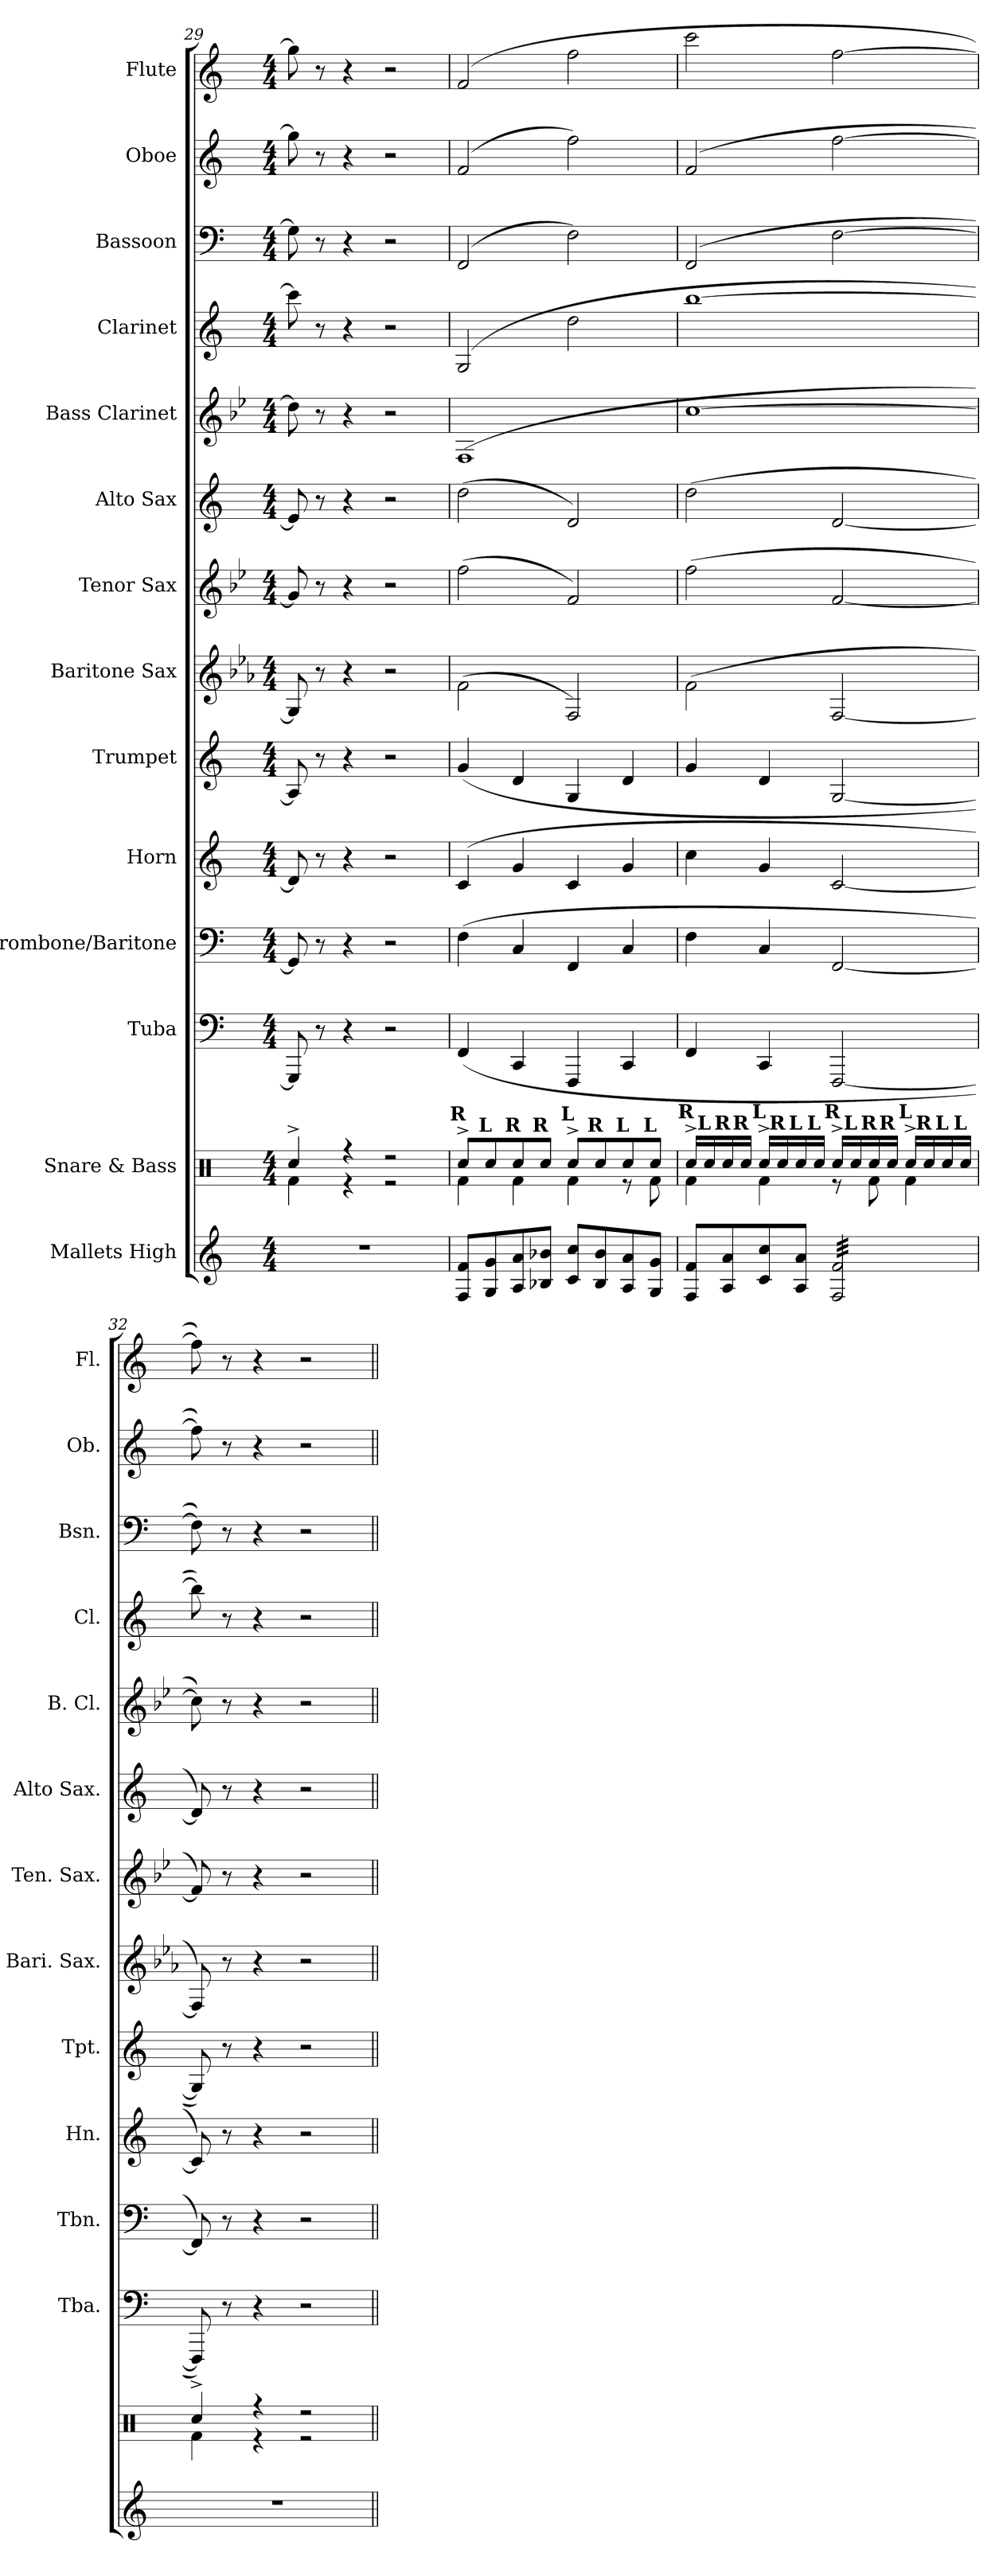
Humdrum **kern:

**kern	**kern	**kern	**kern	**kern	**kern	**kern	**kern	**kern	**kern	**kern	**kern	**kern	**kern
*part14	*part13	*part12	*part11	*part10	*part9	*part8	*part7	*part6	*part5	*part4	*part3	*part2	*part1
*staff14	*staff13	*staff12	*staff11	*staff10	*staff9	*staff8	*staff7	*staff6	*staff5	*staff4	*staff3	*staff2	*staff1
*I"Mallets High	*I"Snare & Bass	*I"Tuba	*I"Trombone/Baritone	*I"Horn	*I"Trumpet	*I"Baritone Sax	*I"Tenor Sax	*I"Alto Sax	*I"Bass Clarinet	*I"Clarinet	*I"Bassoon	*I"Oboe	*I"Flute
*	*	*I'Tba.	*I'Tbn.	*I'Hn.	*I'Tpt.	*I'Bari. Sax.	*I'Ten. Sax.	*I'Alto Sax.	*I'B. Cl.	*I'Cl.	*I'Bsn.	*I'Ob.	*I'Fl.
!!LO:PB:g=z
*clefG2	*clefX	*clefF4	*clefF4	*clefG2	*clefG2	*clefG2	*clefG2	*clefG2	*clefG2	*clefG2	*clefF4	*clefG2	*clefG2
*	*	*	*	*ITrd4c7	*ITrd1c2	*ITrd12c21	*ITrd8c14	*ITrd5c9	*ITrd8c14	*ITrd1c2	*	*	*
*k[]	*k[]	*k[]	*k[]	*k[b-]	*k[b-e-]	*k[b-e-a-]	*k[b-e-]	*k[b-e-a-]	*k[b-e-]	*k[b-e-]	*k[]	*k[]	*k[]
*M4/4	*M4/4	*M4/4	*M4/4	*M4/4	*M4/4	*M4/4	*M4/4	*M4/4	*M4/4	*M4/4	*M4/4	*M4/4	*M4/4
=29	=29	=29	=29	=29	=29	=29	=29	=29	=29	=29	=29	=29	=29
*	*^	*	*	*	*	*	*	*	*	*	*	*	*
1r	4Rcc^i/	4Rfi\	8GGG-i/]	8GG-i/]	8G-i/]	8G-i/]	8GG-i/]	8G-i/]	8G-i/]	8d-i\]	8bb-i\]	8G-i\]	8gg-i\]	8gg-i\]
.	.	.	8r	8r	8r	8r	8r	8r	8r	8r	8r	8r	8r	8r
.	4r	4r	4r	4r	4r	4r	4r	4r	4r	4r	4r	4r	4r	4r
.	2r	2r	2r	2r	2r	2r	2r	2r	2r	2r	2r	2r	2r	2r
=30	=30	=30	=30	=30	=30	=30	=30	=30	=30	=30	=30	=30	=30	=30
!	!LO:TX:a:B:cj:t=R	!	!	!	!	!	!	!	!	!	!	!	!	!
8Fi/ 8fiL	8Rcc^i/L	4Rfi\	(4FFi/	(4Fi\	(4Fi/	(4fi/	(2Fi\	(2fi\	(2fi\	(1FFi	(2Fi/	(2FFi/	(2fi/	(2fi/
!	!LO:TX:a:B:cj:t=L	!	!	!	!	!	!	!	!	!	!	!	!	!
8Gi/ 8gi	8Rcci/	.	.	.	.	.	.	.	.	.	.	.	.	.
!	!LO:TX:a:B:cj:t=R	!	!	!	!	!	!	!	!	!	!	!	!	!
8Ai/ 8ai	8Rcci/	4Rfi\	4CCi/	4Ci/	4ci/	4ci/	.	.	.	.	.	.	.	.
!	!LO:TX:a:B:cj:t=R	!	!	!	!	!	!	!	!	!	!	!	!	!
8B-Xi/ 8b-XiJ	8Rcci/J	.	.	.	.	.	.	.	.	.	.	.	.	.
!	!LO:TX:a:B:cj:t=L	!	!	!	!	!	!	!	!	!	!	!	!	!
8ci/ 8cciL	8Rcc^i/L	4Rfi\	4FFFi/	4FFi/	4Fi/	4Fi/	2FFi/)	2Fi/)	2Fi/)	.	2cci\	2Fi\)	2ffi\)	2ffi\
!	!LO:TX:a:B:cj:t=R	!	!	!	!	!	!	!	!	!	!	!	!	!
8B-i/ 8b-i	8Rcci/	.	.	.	.	.	.	.	.	.	.	.	.	.
!	!LO:TX:a:B:cj:t=L	!	!	!	!	!	!	!	!	!	!	!	!	!
8Ai/ 8ai	8Rcci/	8r	4CCi/	4Ci/	4ci/	4ci/	.	.	.	.	.	.	.	.
!	!LO:TX:a:B:cj:t=L	!	!	!	!	!	!	!	!	!	!	!	!	!
8Gi/ 8giJ	8Rcci/J	8Rfi\	.	.	.	.	.	.	.	.	.	.	.	.
=31	=31	=31	=31	=31	=31	=31	=31	=31	=31	=31	=31	=31	=31	=31
!	!LO:TX:a:B:cj:t=R	!	!	!	!	!	!	!	!	!	!	!	!	!
8Fi/ 8fiL	16Rcc^i/LL	4Rfi\	4FFi/	4Fi\	4fi\	4fi/	(2Fi\	(2fi\	(2fi\	[>1ci	[>1aai	(2FFi/	(2fi/	2ccci\
!	!LO:TX:a:B:cj:t=L	!	!	!	!	!	!	!	!	!	!	!	!	!
.	16Rcci/	.	.	.	.	.	.	.	.	.	.	.	.	.
!	!LO:TX:a:B:cj:t=R	!	!	!	!	!	!	!	!	!	!	!	!	!
8Ai/ 8ai	16Rcci/	.	.	.	.	.	.	.	.	.	.	.	.	.
!	!LO:TX:a:B:cj:t=R	!	!	!	!	!	!	!	!	!	!	!	!	!
.	16Rcci/JJ	.	.	.	.	.	.	.	.	.	.	.	.	.
!	!LO:TX:a:B:cj:t=L	!	!	!	!	!	!	!	!	!	!	!	!	!
8ci/ 8cci	16Rcc^i/LL	4Rfi\	4CCi/	4Ci/	4ci/	4ci/	.	.	.	.	.	.	.	.
!	!LO:TX:a:B:cj:t=R	!	!	!	!	!	!	!	!	!	!	!	!	!
.	16Rcci/	.	.	.	.	.	.	.	.	.	.	.	.	.
!	!LO:TX:a:B:cj:t=L	!	!	!	!	!	!	!	!	!	!	!	!	!
8Ai/ 8aiJ	16Rcci/	.	.	.	.	.	.	.	.	.	.	.	.	.
!	!LO:TX:a:B:cj:t=L	!	!	!	!	!	!	!	!	!	!	!	!	!
.	16Rcci/JJ	.	.	.	.	.	.	.	.	.	.	.	.	.
!	!LO:TX:a:B:cj:t=R	!	!	!	!	!	!	!	!	!	!	!	!	!
*tremolo	*	*	*	*	*	*	*	*	*	*	*	*	*	*
32Fi/ 32fiLLL	16Rcc^i/LL	8r	[<2FFFi/	[<2FFi/	[<2Fi/	[<2Fi/	[<2FFi/	[<2Fi/	[<2Fi/	.	.	[>2Fi\	[>2ffi\	[>2ffi\
32Fi/ 32fi	.	.	.	.	.	.	.	.	.	.	.	.	.	.
!	!LO:TX:a:B:cj:t=L	!	!	!	!	!	!	!	!	!	!	!	!	!
32Fi/ 32fi	16Rcci/	.	.	.	.	.	.	.	.	.	.	.	.	.
32Fi/ 32fi	.	.	.	.	.	.	.	.	.	.	.	.	.	.
!	!LO:TX:a:B:cj:t=R	!	!	!	!	!	!	!	!	!	!	!	!	!
32Fi/ 32fi	16Rcci/	8Rfi\	.	.	.	.	.	.	.	.	.	.	.	.
32Fi/ 32fi	.	.	.	.	.	.	.	.	.	.	.	.	.	.
!	!LO:TX:a:B:cj:t=R	!	!	!	!	!	!	!	!	!	!	!	!	!
32Fi/ 32fi	16Rcci/JJ	.	.	.	.	.	.	.	.	.	.	.	.	.
32Fi/ 32fi	.	.	.	.	.	.	.	.	.	.	.	.	.	.
!	!LO:TX:a:B:cj:t=L	!	!	!	!	!	!	!	!	!	!	!	!	!
32Fi/ 32fi	16Rcc^i/LL	4Rfi\	.	.	.	.	.	.	.	.	.	.	.	.
32Fi/ 32fi	.	.	.	.	.	.	.	.	.	.	.	.	.	.
!	!LO:TX:a:B:cj:t=R	!	!	!	!	!	!	!	!	!	!	!	!	!
32Fi/ 32fi	16Rcci/	.	.	.	.	.	.	.	.	.	.	.	.	.
32Fi/ 32fi	.	.	.	.	.	.	.	.	.	.	.	.	.	.
!	!LO:TX:a:B:cj:t=L	!	!	!	!	!	!	!	!	!	!	!	!	!
32Fi/ 32fi	16Rcci/	.	.	.	.	.	.	.	.	.	.	.	.	.
32Fi/ 32fi	.	.	.	.	.	.	.	.	.	.	.	.	.	.
!	!LO:TX:a:B:cj:t=L	!	!	!	!	!	!	!	!	!	!	!	!	!
32Fi/ 32fi	16Rcci/JJ	.	.	.	.	.	.	.	.	.	.	.	.	.
32Fi/ 32fiJJJ	.	.	.	.	.	.	.	.	.	.	.	.	.	.
*Xtremolo	*	*	*	*	*	*	*	*	*	*	*	*	*	*
=32	=32	=32	=32	=32	=32	=32	=32	=32	=32	=32	=32	=32	=32	=32
1r	4Rcc^i/	4Rfi\	8FFFi/])	8FFi/])	8Fi/])	8Fi/])	8FFi/])	8Fi/])	8Fi/])	8ci\])	8aai\])	8Fi\])	8ffi\])	8ffi\])
.	.	.	8r	8r	8r	8r	8r	8r	8r	8r	8r	8r	8r	8r
.	4r	4r	4r	4r	4r	4r	4r	4r	4r	4r	4r	4r	4r	4r
.	2r	2r	2r	2r	2r	2r	2r	2r	2r	2r	2r	2r	2r	2r
*	*v	*v	*	*	*	*	*	*	*	*	*	*	*	*
=||	=||	=||	=||	=||	=||	=||	=||	=||	=||	=||	=||	=||	=||
*-	*-	*-	*-	*-	*-	*-	*-	*-	*-	*-	*-	*-	*-
